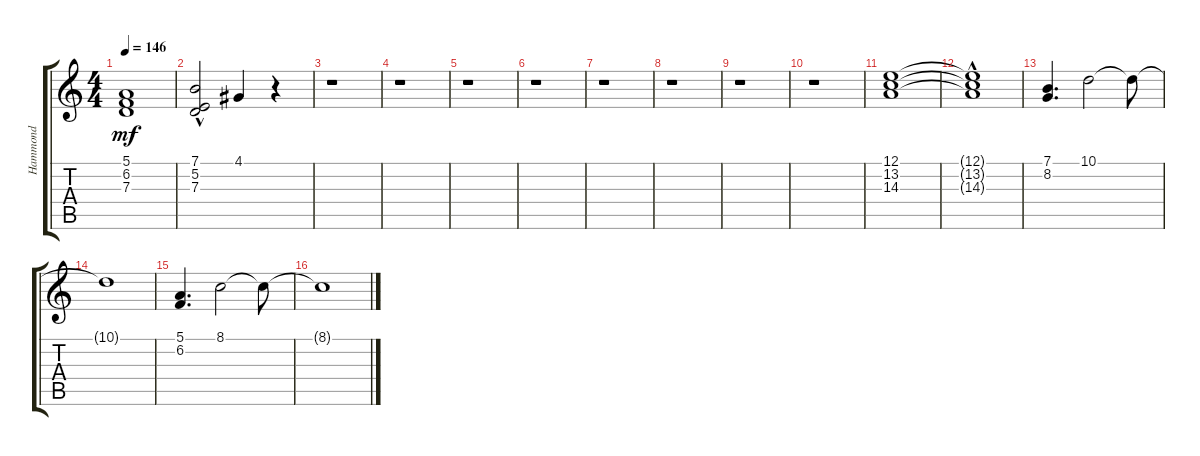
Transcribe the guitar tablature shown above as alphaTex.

\track ("Hammond " "Hammond ") {instrument percussiveorgan}
\staff {score tabs}
\tuning (E4 B3 G3 D3 A2 E2) {hide}
\ts (4 4)
\tempo 146
\clef g2
\ks c
(5.1 6.2 7.3).1{dy mf} |
(7.1{hac} 5.2{hac} 7.3).2 4.1.4 r.4 |
r.1 |
r.1 |
r.1 |
r.1 |
r.1 |
r.1 |
r.1 |
r.1 |
(12.1 13.2 14.3).1 |
(12.1{t} 13.2{hac t} 14.3{hac t}).1 |
(7.1 8.2).4{d} 10.1.2 10.1{t}.8 |
10.1{t}.1 |
(5.1 6.2).4{d} 8.1.2 8.1{t}.8 |
8.1{t}.1
